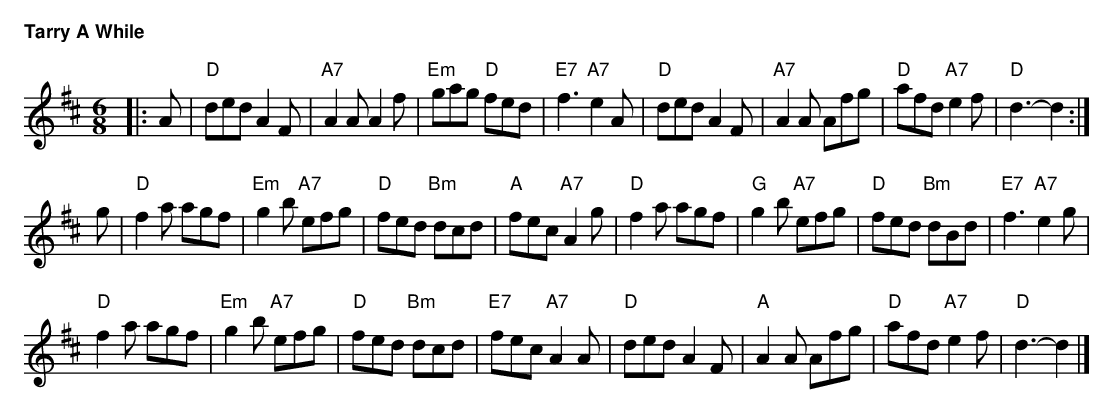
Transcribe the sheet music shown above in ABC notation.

X:1
T:Tarry A While
C:
M:6/8
L:1/8
K:D
|: A | "D"ded A2F | "A7"A2A A2f | "Em"gag "D"fed | "E7"f3 "A7"e2A | "D"ded A2F | "A7"A2A Afg | "D"afd "A7"e2f | "D"d3-d2 :|
g | "D"f2a agf | "Em"g2b "A7"efg | "D"fed "Bm"dcd | "A"fec "A7"A2g | "D"f2a agf | "G"g2b "A7"efg | "D"fed "Bm"dBd | "E7"f3 "A7"e2g |
"D"f2a agf | "Em"g2b "A7"efg | "D"fed "Bm"dcd | "E7"fec "A7"A2A | "D"ded A2F | "A"A2A Afg | "D"afd "A7"e2f | "D"d3-d2 |]
